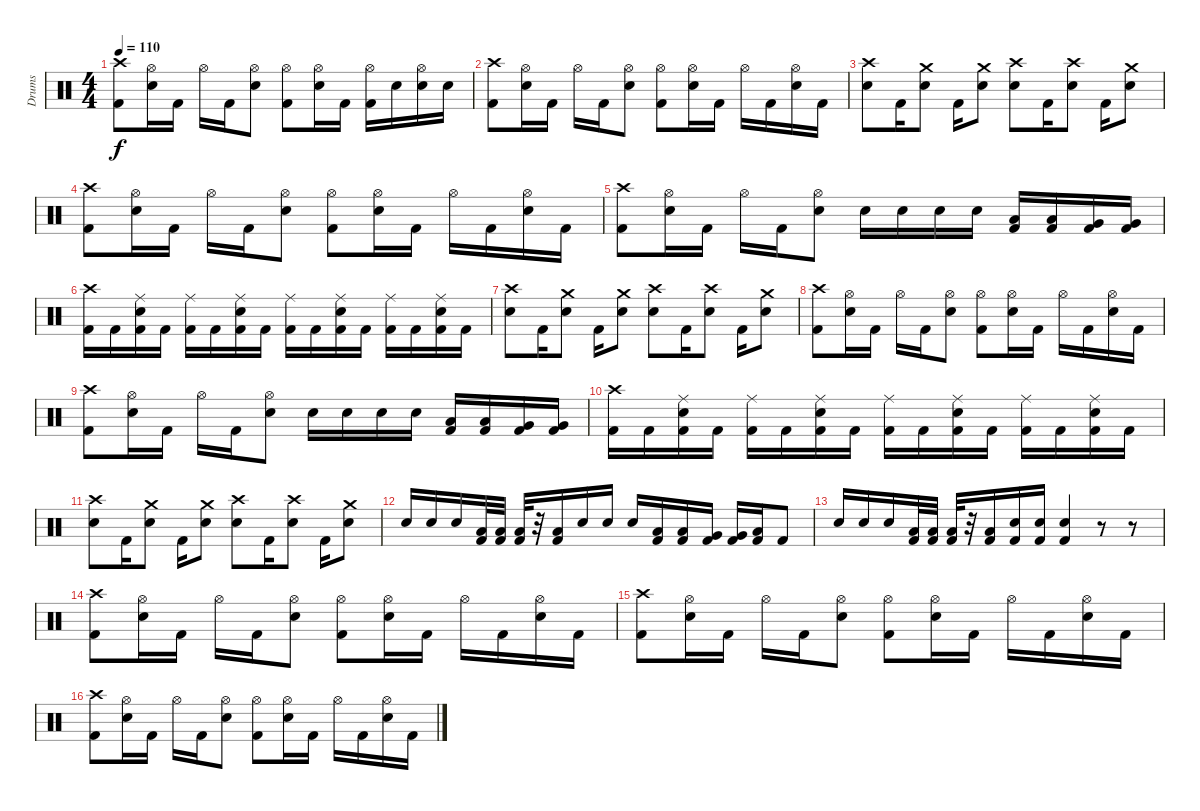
\track ("Drums" "Drums") {instrument percussion}
\staff {score}
\articulation defaults
\ts (4 4)
\tempo 110
\clef neutral
\ks c
("Crash high (hit)" "Kick (hit) 2").8{dy f} ("Hi-Hat (open)" "Snare (hit) 2").16 "Kick (hit) 2".16 "Hi-Hat (open)".16 "Kick (hit) 2".16 ("Hi-Hat (open)" "Snare (hit) 2").8 ("Hi-Hat (open)" "Kick (hit) 2").8 ("Hi-Hat (open)" "Snare (hit) 2").16 "Kick (hit) 2".16 ("Hi-Hat (open)" "Kick (hit) 2").16 "Snare (hit) 2".16 ("Hi-Hat (open)" "Snare (hit) 2").16 "Snare (hit) 2".16 |
("Crash high (hit)" "Kick (hit) 2").8 ("Hi-Hat (open)" "Snare (hit) 2").16 "Kick (hit) 2".16 "Hi-Hat (open)".16 "Kick (hit) 2".16 ("Hi-Hat (open)" "Snare (hit) 2").8 ("Hi-Hat (open)" "Kick (hit) 2").8 ("Hi-Hat (open)" "Snare (hit) 2").16 "Kick (hit) 2".16 "Hi-Hat (open)".16 "Kick (hit) 2".16 ("Hi-Hat (open)" "Snare (hit) 2").16 "Kick (hit) 2".16 |
("Crash high (hit)" "Snare (hit) 2").8 "Kick (hit) 2".16 ("Crash medium (hit)" "Snare (hit) 2").8 "Kick (hit) 2".16 ("Crash medium (hit)" "Snare (hit) 2").8 ("Crash high (hit)" "Snare (hit) 2").8 "Kick (hit) 2".16 ("Crash high (hit)" "Snare (hit) 2").8 "Kick (hit) 2".16 ("Crash medium (hit)" "Snare (hit) 2").8 |
("Crash high (hit)" "Kick (hit) 2").8 ("Hi-Hat (open)" "Snare (hit) 2").16 "Kick (hit) 2".16 "Hi-Hat (open)".16 "Kick (hit) 2".16 ("Hi-Hat (open)" "Snare (hit) 2").8 ("Hi-Hat (open)" "Kick (hit) 2").8 ("Hi-Hat (open)" "Snare (hit) 2").16 "Kick (hit) 2".16 "Hi-Hat (open)".16 "Kick (hit) 2".16 ("Hi-Hat (open)" "Snare (hit) 2").16 "Kick (hit) 2".16 |
("Crash high (hit)" "Kick (hit) 2").8 ("Hi-Hat (open)" "Snare (hit) 2").16 "Kick (hit) 2".16 "Hi-Hat (open)".16 "Kick (hit) 2".16 ("Hi-Hat (open)" "Snare (hit) 2").8 "Snare (hit) 2".16 "Snare (hit) 2".16 "Snare (hit) 2".16 "Snare (hit) 2".16 ("Kick (hit) 2" "Low Tom (hit)").16 ("Kick (hit) 2" "Low Tom (hit)").16 ("Kick (hit) 2" "Very Low Tom (hit)").16 ("Kick (hit) 2" "Very Low Tom (hit)").16 |
("Crash high (hit)" "Kick (hit) 2").16 "Kick (hit) 2".16 ("Ride (middle)" "Snare (hit) 2" "Kick (hit) 2").16 "Kick (hit) 2".16 ("Ride (middle)" "Kick (hit) 2").16 "Kick (hit) 2".16 ("Ride (middle)" "Snare (hit) 2" "Kick (hit) 2").16 "Kick (hit) 2".16 ("Ride (middle)" "Kick (hit) 2").16 "Kick (hit) 2".16 ("Ride (middle)" "Snare (hit) 2" "Kick (hit) 2").16 "Kick (hit) 2".16 ("Ride (middle)" "Kick (hit) 2").16 "Kick (hit) 2".16 ("Ride (middle)" "Snare (hit) 2" "Kick (hit) 2").16 "Kick (hit) 2".16 |
("Crash high (hit)" "Snare (hit) 2").8 "Kick (hit) 2".16 ("Crash medium (hit)" "Snare (hit) 2").8 "Kick (hit) 2".16 ("Crash medium (hit)" "Snare (hit) 2").8 ("Crash high (hit)" "Snare (hit) 2").8 "Kick (hit) 2".16 ("Crash high (hit)" "Snare (hit) 2").8 "Kick (hit) 2".16 ("Crash medium (hit)" "Snare (hit) 2").8 |
("Crash high (hit)" "Kick (hit) 2").8 ("Hi-Hat (open)" "Snare (hit) 2").16 "Kick (hit) 2".16 "Hi-Hat (open)".16 "Kick (hit) 2".16 ("Hi-Hat (open)" "Snare (hit) 2").8 ("Hi-Hat (open)" "Kick (hit) 2").8 ("Hi-Hat (open)" "Snare (hit) 2").16 "Kick (hit) 2".16 "Hi-Hat (open)".16 "Kick (hit) 2".16 ("Hi-Hat (open)" "Snare (hit) 2").16 "Kick (hit) 2".16 |
("Crash high (hit)" "Kick (hit) 2").8 ("Hi-Hat (open)" "Snare (hit) 2").16 "Kick (hit) 2".16 "Hi-Hat (open)".16 "Kick (hit) 2".16 ("Hi-Hat (open)" "Snare (hit) 2").8 "Snare (hit) 2".16 "Snare (hit) 2".16 "Snare (hit) 2".16 "Snare (hit) 2".16 ("Kick (hit) 2" "Low Tom (hit)").16 ("Kick (hit) 2" "Low Tom (hit)").16 ("Kick (hit) 2" "Very Low Tom (hit)").16 ("Kick (hit) 2" "Very Low Tom (hit)").16 |
("Crash high (hit)" "Kick (hit) 2").16 "Kick (hit) 2".16 ("Ride (middle)" "Snare (hit) 2" "Kick (hit) 2").16 "Kick (hit) 2".16 ("Ride (middle)" "Kick (hit) 2").16 "Kick (hit) 2".16 ("Ride (middle)" "Snare (hit) 2" "Kick (hit) 2").16 "Kick (hit) 2".16 ("Ride (middle)" "Kick (hit) 2").16 "Kick (hit) 2".16 ("Ride (middle)" "Snare (hit) 2" "Kick (hit) 2").16 "Kick (hit) 2".16 ("Ride (middle)" "Kick (hit) 2").16 "Kick (hit) 2".16 ("Ride (middle)" "Snare (hit) 2" "Kick (hit) 2").16 "Kick (hit) 2".16 |
("Crash high (hit)" "Snare (hit) 2").8 "Kick (hit) 2".16 ("Crash medium (hit)" "Snare (hit) 2").8 "Kick (hit) 2".16 ("Crash medium (hit)" "Snare (hit) 2").8 ("Crash high (hit)" "Snare (hit) 2").8 "Kick (hit) 2".16 ("Crash high (hit)" "Snare (hit) 2").8 "Kick (hit) 2".16 ("Crash medium (hit)" "Snare (hit) 2").8 |
"Snare (hit) 2".16 "Snare (hit) 2".16 "Snare (hit) 2".16 ("Kick (hit) 2" "Low Tom (hit)").32 ("Kick (hit) 2" "Low Tom (hit)").32 ("Kick (hit) 2" "Low Tom (hit)").32 r.32 ("Kick (hit) 2" "Low Tom (hit)").16 "Snare (hit) 2".16 "Snare (hit) 2".16 "Snare (hit) 2".16 ("Kick (hit) 2" "Low Tom (hit)").16 ("Kick (hit) 2" "Low Tom (hit)").16 ("Kick (hit) 2" "Very Low Tom (hit)").16 ("Kick (hit) 2" "Very Low Tom (hit)").16 ("Kick (hit) 2" "Low Floor Tom (hit)").16 "Kick (hit) 2".8 |
"Snare (hit) 2".16 "Snare (hit) 2".16 "Snare (hit) 2".16 ("Kick (hit) 2" "Low Tom (hit)").32 ("Kick (hit) 2" "Low Tom (hit)").32 ("Kick (hit) 2" "Low Tom (hit)").32 r.32 ("Kick (hit) 2" "Low Tom (hit)").16 ("Kick (hit) 2" "Snare (hit) 2").16 ("Kick (hit) 2" "Snare (hit) 2").16 ("Kick (hit) 2" "Snare (hit) 2").4 r.8 r.8 |
("Crash high (hit)" "Kick (hit) 2").8 ("Hi-Hat (open)" "Snare (hit) 2").16 "Kick (hit) 2".16 "Hi-Hat (open)".16 "Kick (hit) 2".16 ("Hi-Hat (open)" "Snare (hit) 2").8 ("Hi-Hat (open)" "Kick (hit) 2").8 ("Hi-Hat (open)" "Snare (hit) 2").16 "Kick (hit) 2".16 "Hi-Hat (open)".16 "Kick (hit) 2".16 ("Hi-Hat (open)" "Snare (hit) 2").16 "Kick (hit) 2".16 |
("Crash high (hit)" "Kick (hit) 2").8 ("Hi-Hat (open)" "Snare (hit) 2").16 "Kick (hit) 2".16 "Hi-Hat (open)".16 "Kick (hit) 2".16 ("Hi-Hat (open)" "Snare (hit) 2").8 ("Hi-Hat (open)" "Kick (hit) 2").8 ("Hi-Hat (open)" "Snare (hit) 2").16 "Kick (hit) 2".16 "Hi-Hat (open)".16 "Kick (hit) 2".16 ("Hi-Hat (open)" "Snare (hit) 2").16 "Kick (hit) 2".16 |
("Crash high (hit)" "Kick (hit) 2").8 ("Hi-Hat (open)" "Snare (hit) 2").16 "Kick (hit) 2".16 "Hi-Hat (open)".16 "Kick (hit) 2".16 ("Hi-Hat (open)" "Snare (hit) 2").8 ("Hi-Hat (open)" "Kick (hit) 2").8 ("Hi-Hat (open)" "Snare (hit) 2").16 "Kick (hit) 2".16 "Hi-Hat (open)".16 "Kick (hit) 2".16 ("Hi-Hat (open)" "Snare (hit) 2").16 "Kick (hit) 2".16
